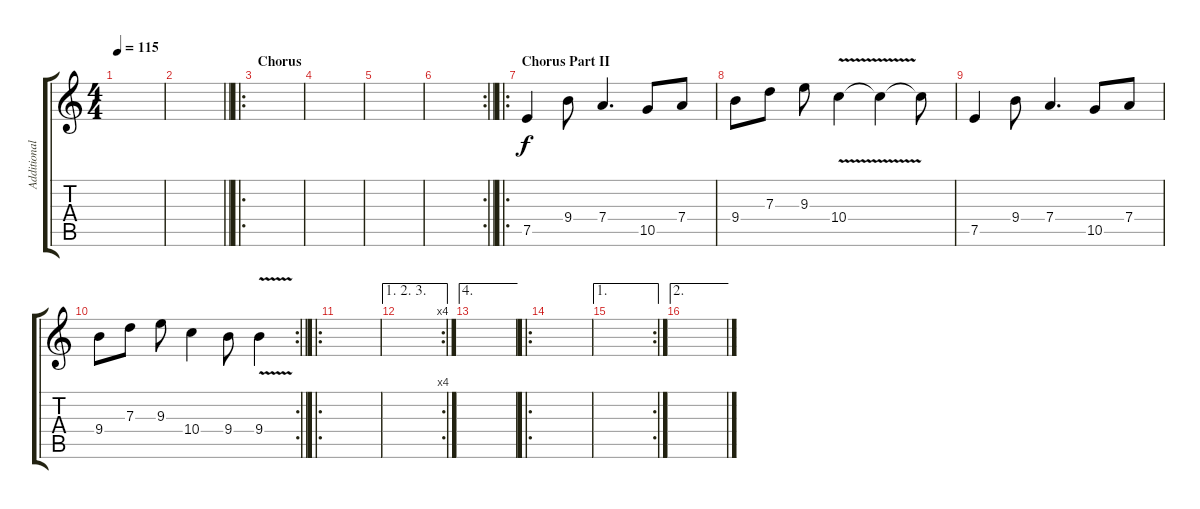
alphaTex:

\track ("Additional Guitar" "Additional") {instrument distortionguitar}
\staff {score tabs}
\tuning (E4 B3 G3 D3 A2 E2) {hide}
\ts (4 4)
\tempo 115
\clef g2
\ks c
|
\barLineRight lightlight
|
\ro
\section ("" "Chorus")
|
|
|
\rc 2
\barLineRight lightlight
|
\ro
\section ("" "Chorus Part II")
7.5.4 9.4.8 7.4.4{d} 10.5.8 7.4.8 |
9.4.8 7.3.8 9.3.8 10.4{v}.4 10.4{t}.4 10.4{t}.8 |
7.5.4 9.4.8 7.4.4{d} 10.5.8 7.4.8 |
\rc 2
\barLineRight lightlight
9.4.8 7.3.8 9.3.8 10.4.4 9.4.8 9.4{v}.4 |
\ro
|
\ae (1 2 3)
\rc 4
|
\ae 4
|
\ro
|
\ae 1
\rc 2
|
\ae 2
